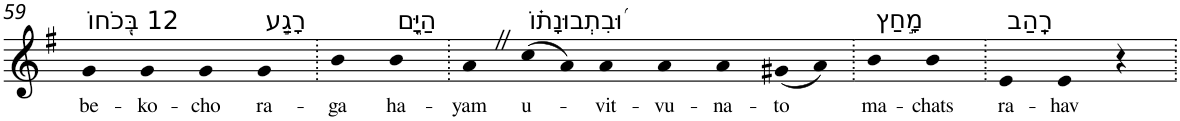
**kern	**text
*part1	*part1
*staff1	*staff1
*I"Piano	*
*I'Pno	*
!!LO:PB:g=z
*clefG2	*
*k[f#]	*
*G:	*
=59	=59
!LO:TX:a:t=12 בְּ֭כֹחוֹ	!
!	!LO:LY:b
4g	be-
!	!LO:LY:b
4g	-ko-
!	!LO:LY:b
4g	-cho
!LO:TX:a:t=רָגַ֣ע	!
!	!LO:LY:b
4g	ra-
=60.	=60.
!	!LO:LY:b
4b	-ga
!LO:TX:a:t=הַיָּ֑ם	!
!	!LO:LY:b
4b	ha-
=61.	=61.
!	!LO:LY:b
4aZ	-yam
!LO:TX:a:t=וּ֝בִתְבוּנָת֗וֹ	!
!	!LO:LY:b
(8cc	u-
8a)	.
!	!LO:LY:b
4a	-vit-
!	!LO:LY:b
4a	-vu-
!	!LO:LY:b
4a	-na-
!	!LO:LY:b
(8g#X	-to
8a)	.
=62.	=62.
!LO:TX:a:t=מָ֣חַץ	!
!	!LO:LY:b
4b	ma-
!	!LO:LY:b
4b	-chats
=63.	=63.
!LO:TX:a:t=רָֽהַב	!
!	!LO:LY:b
4e	ra-
!	!LO:LY:b
4e	-hav
4r	.
=.	=.
*-	*-
